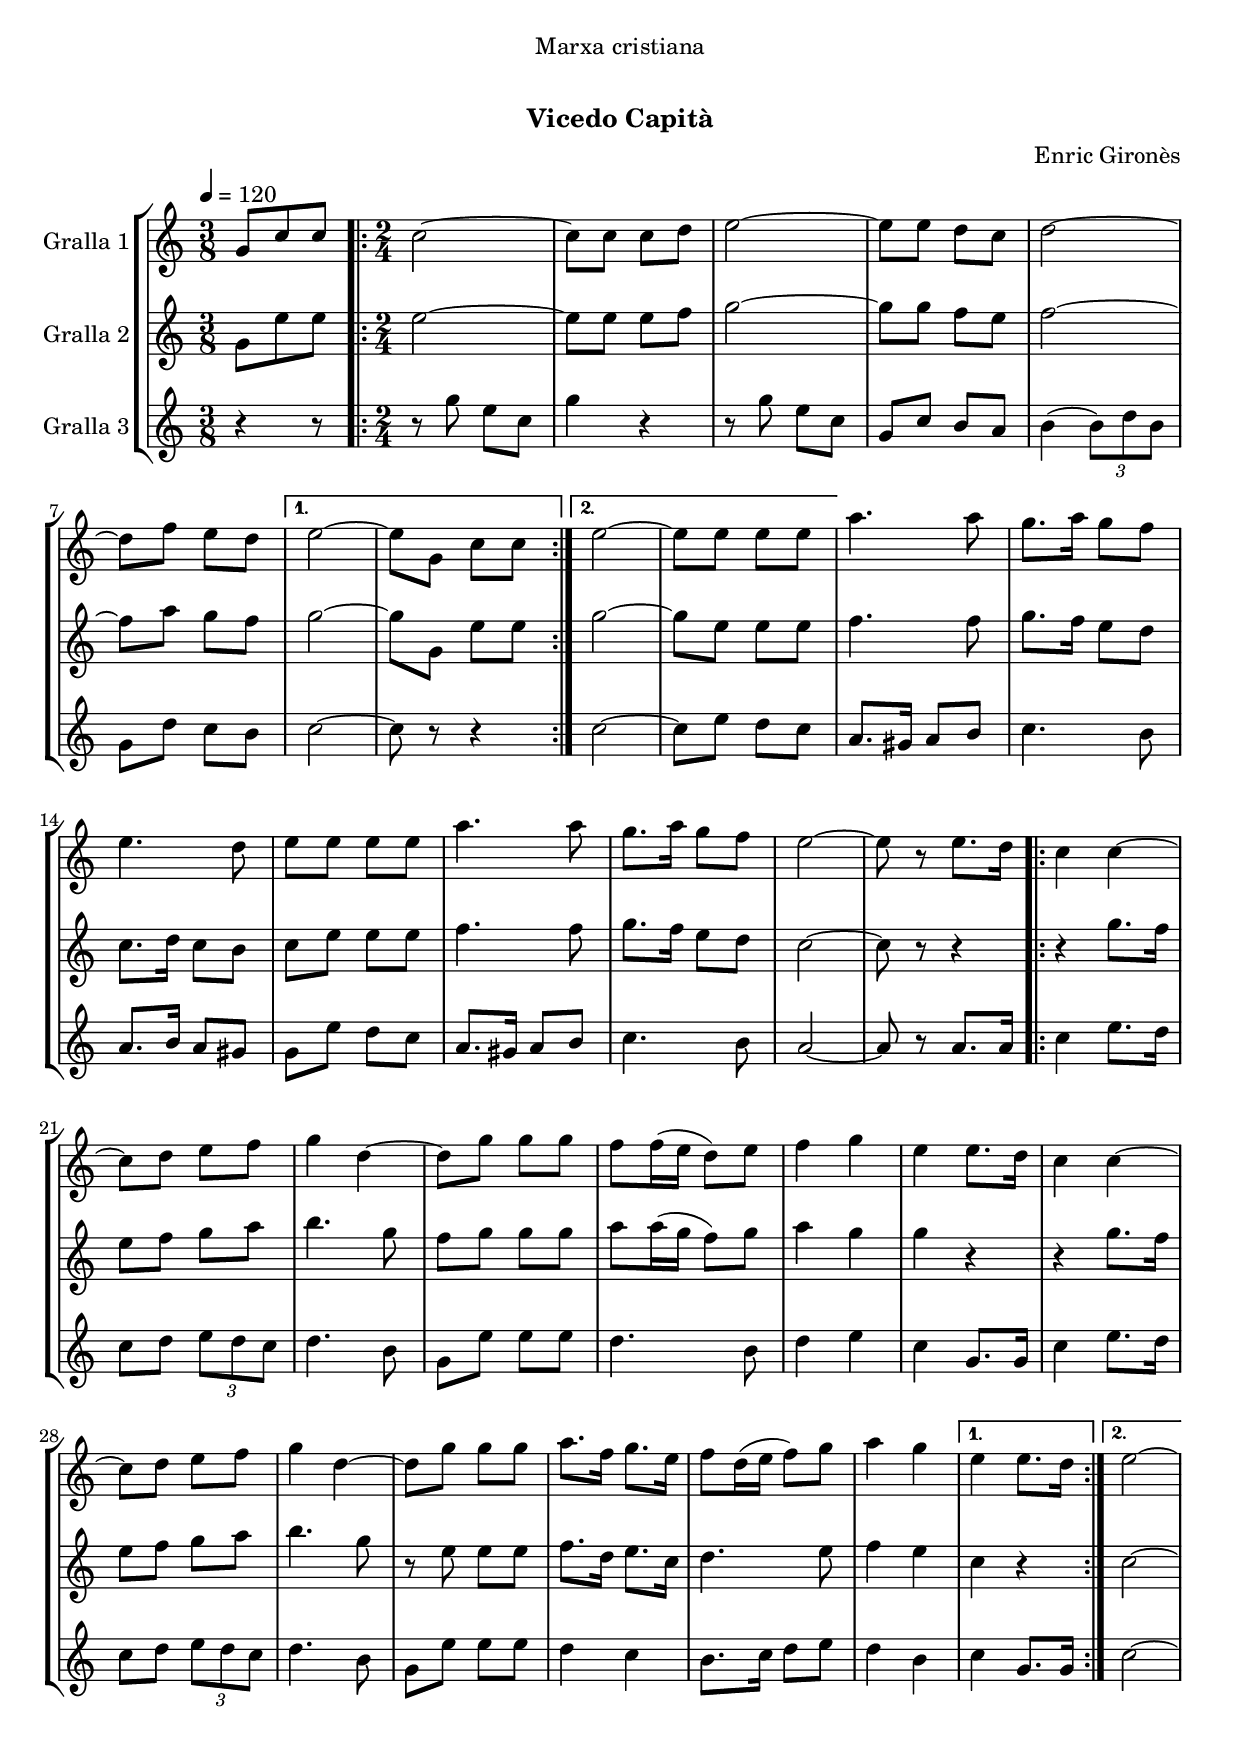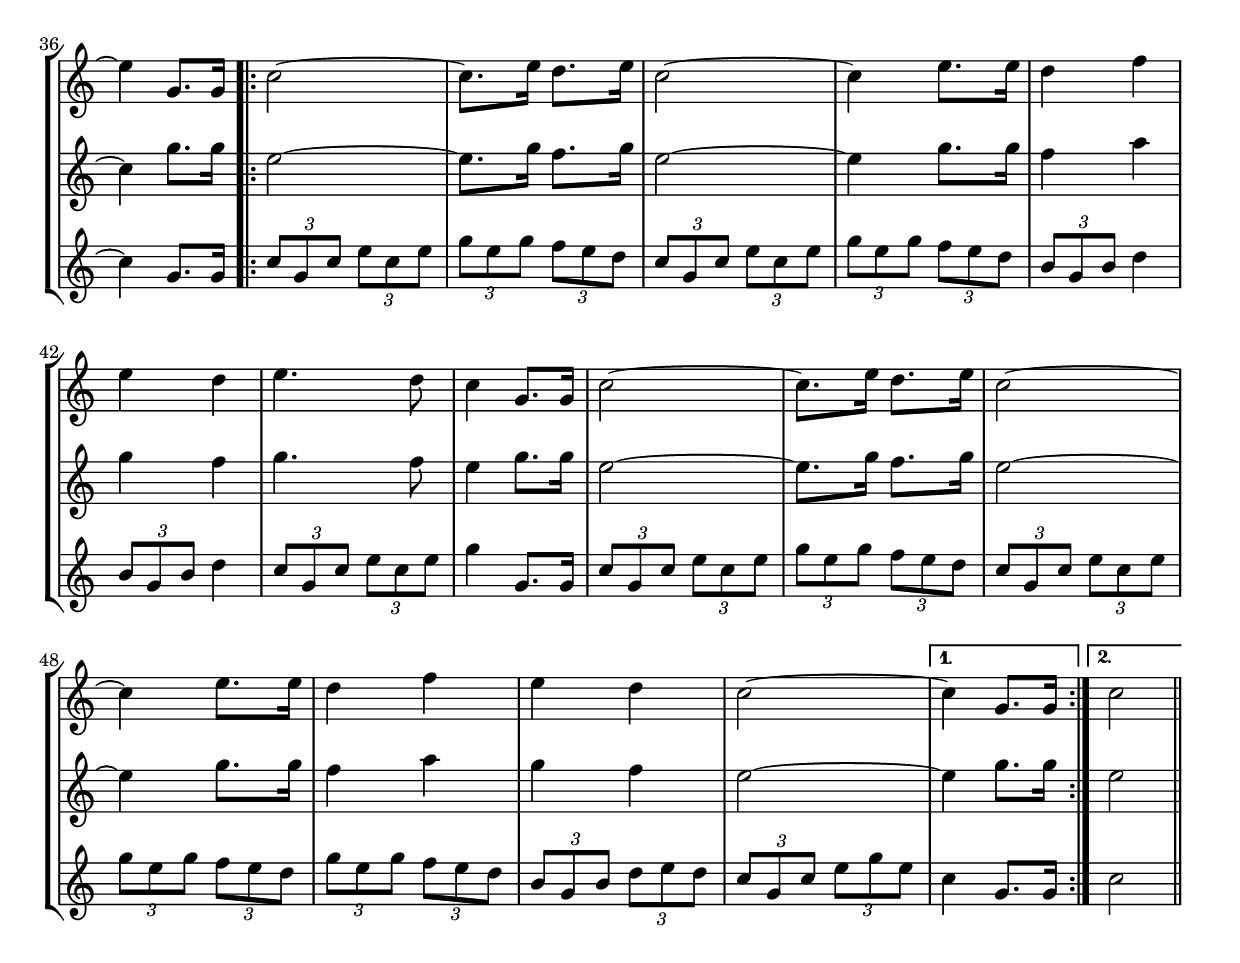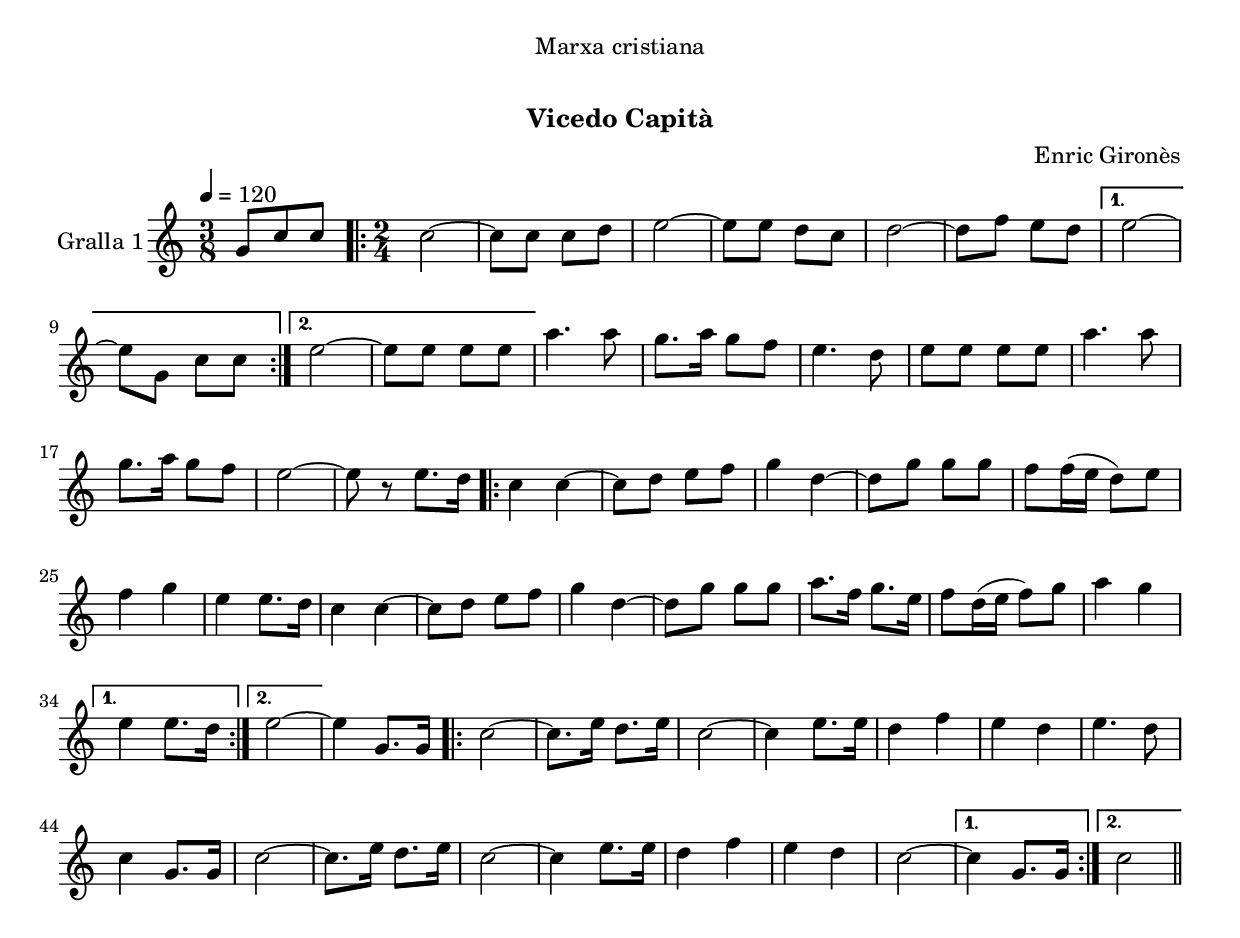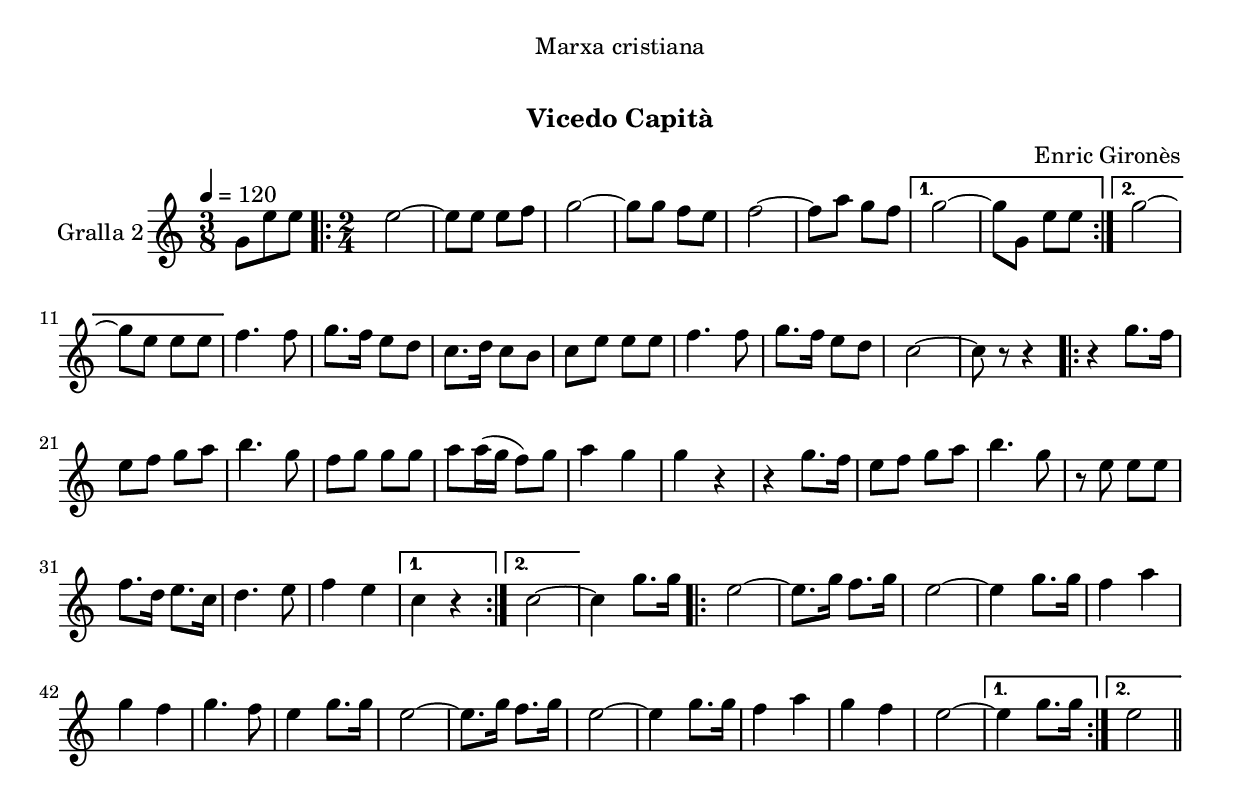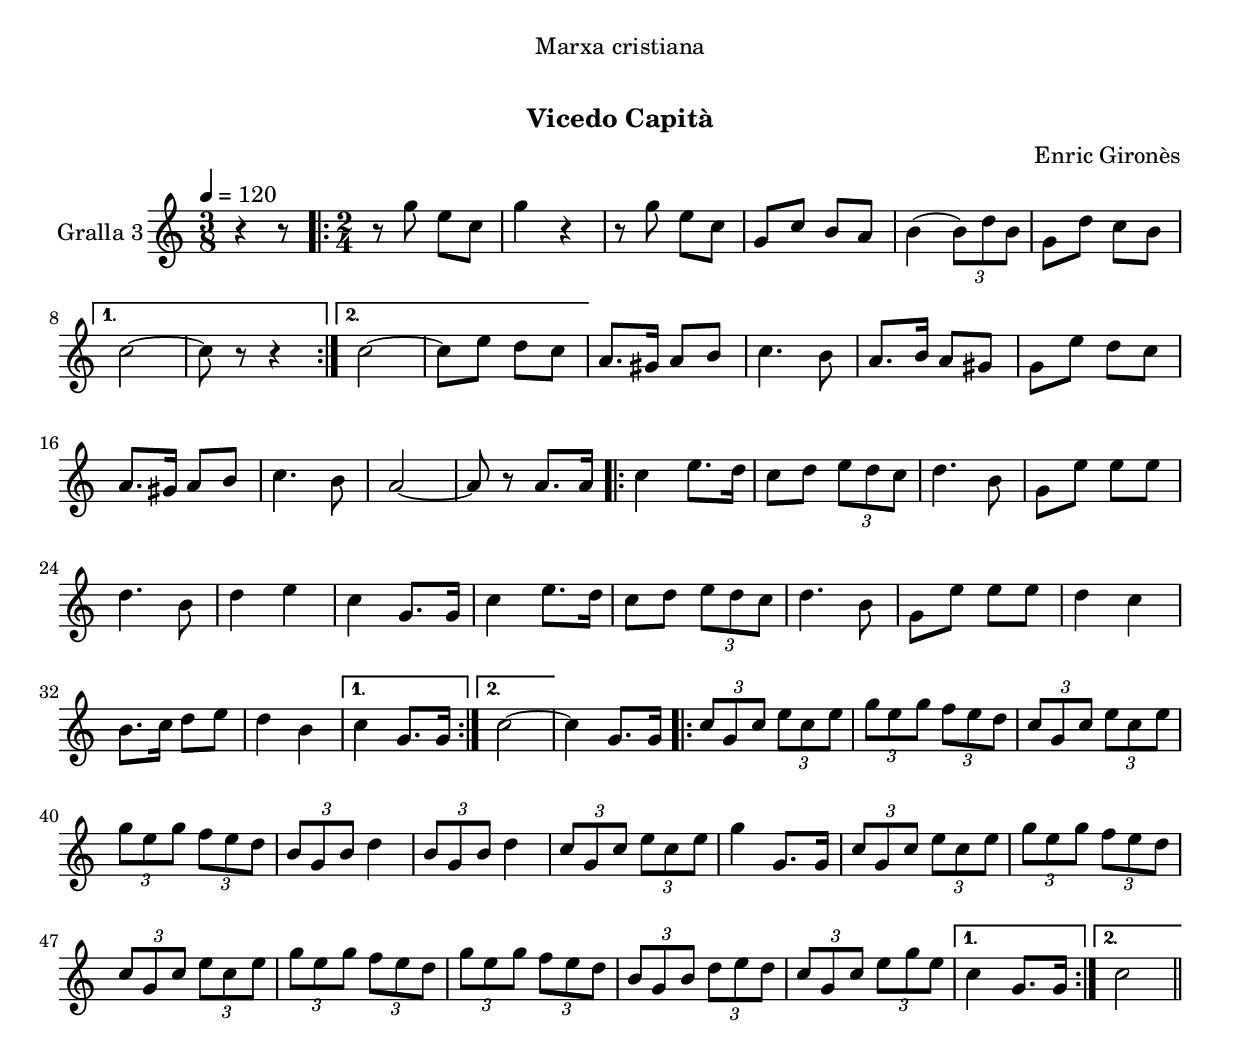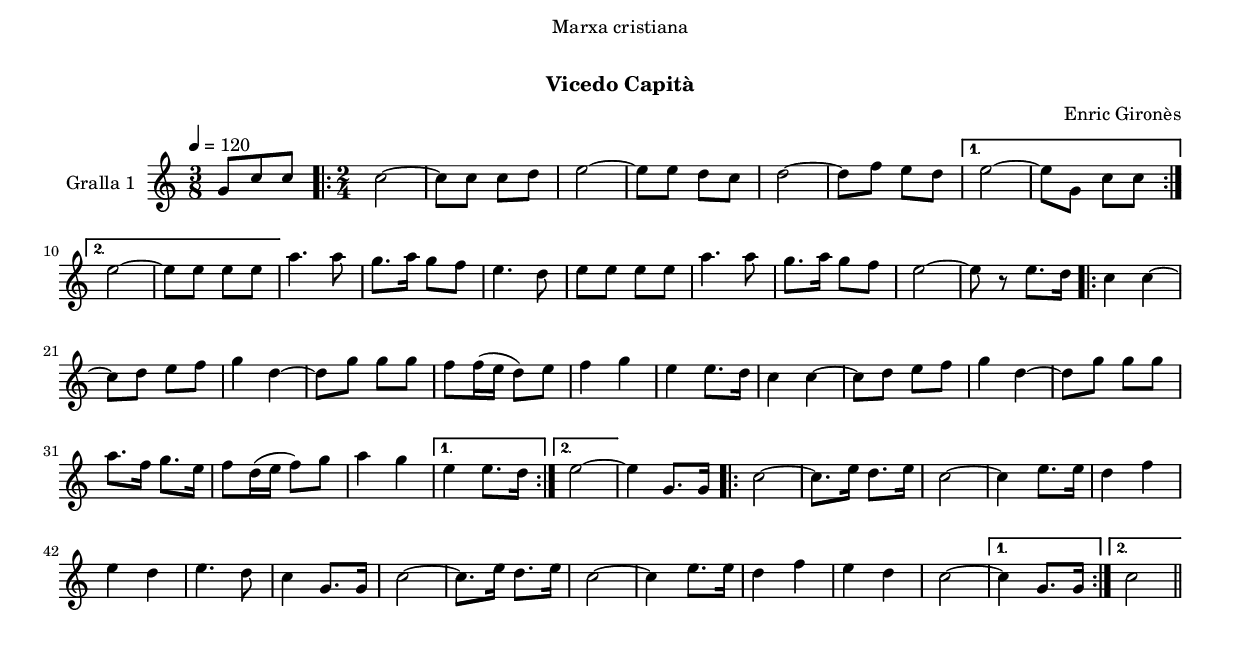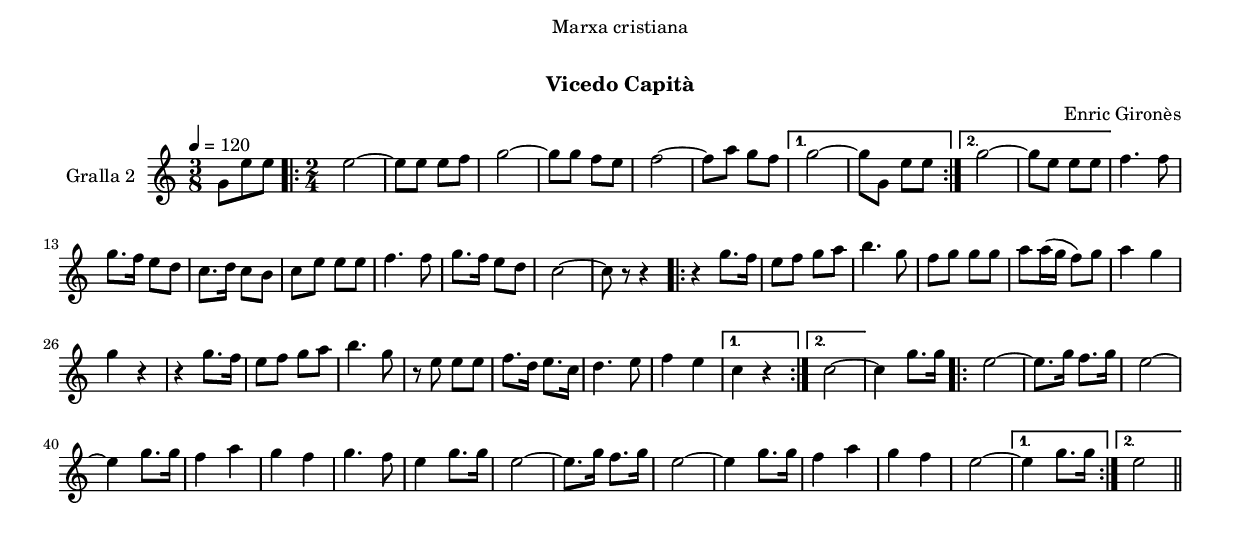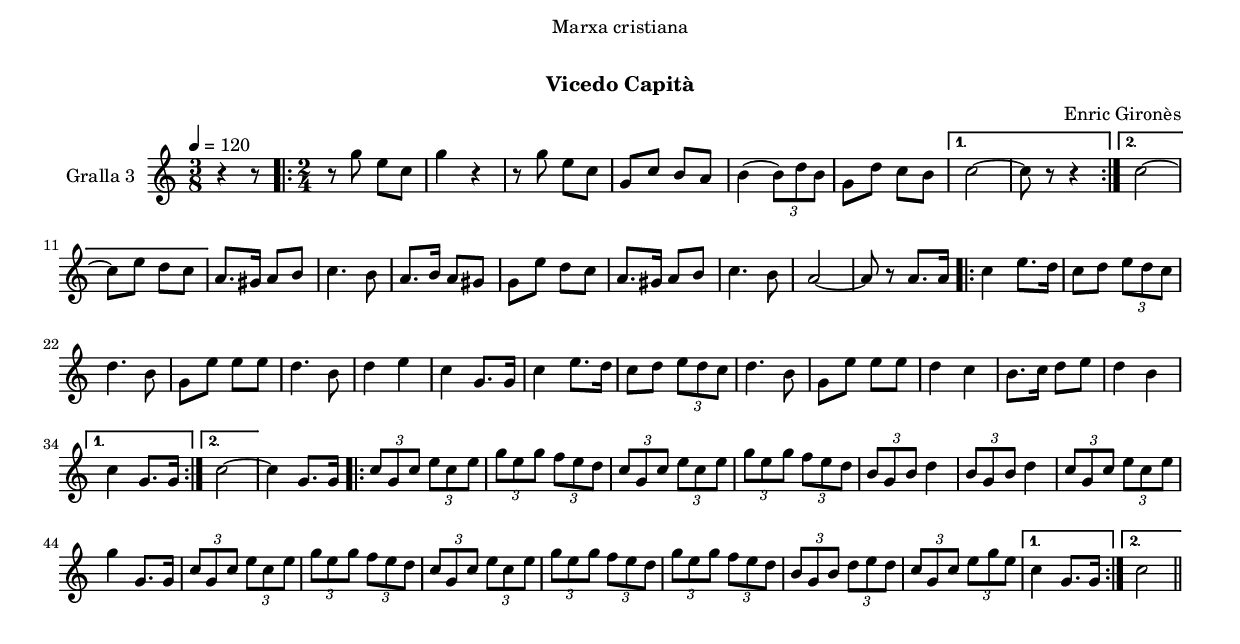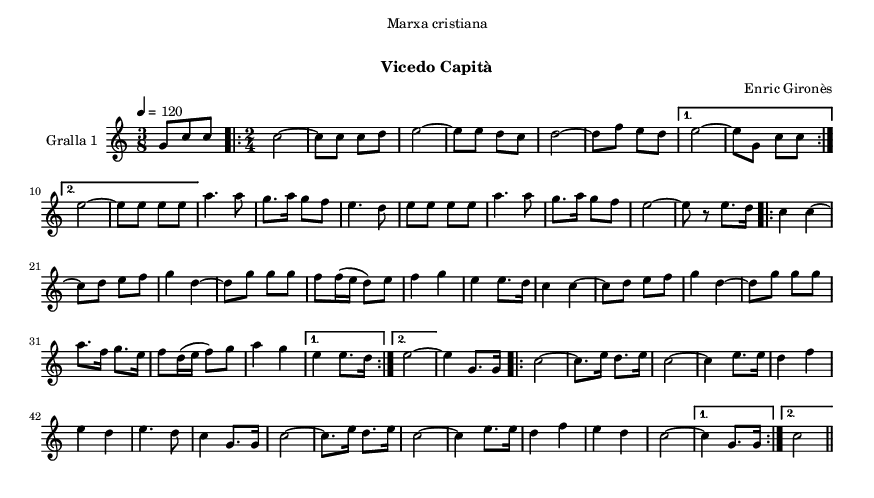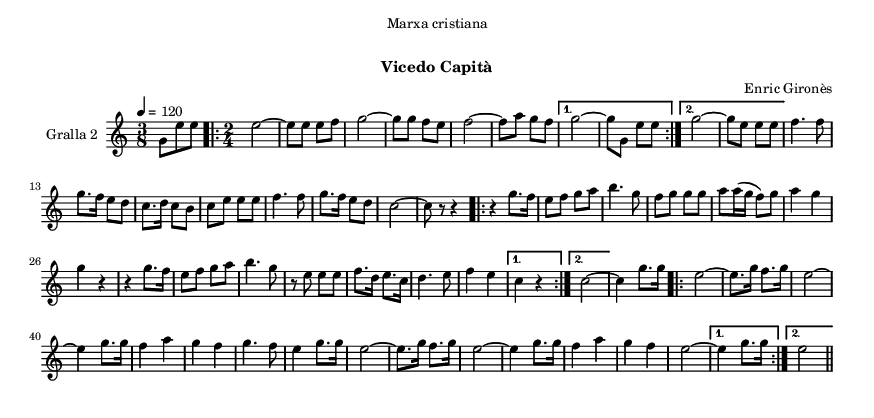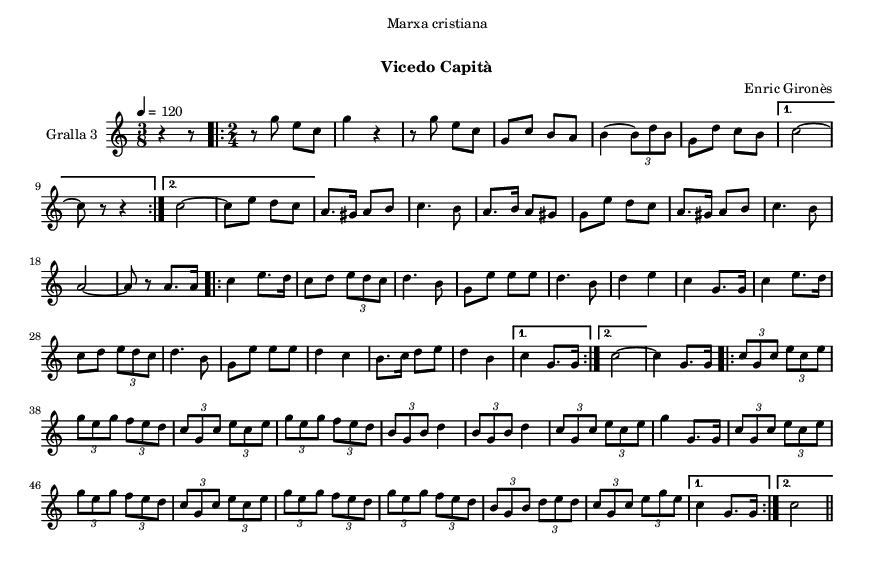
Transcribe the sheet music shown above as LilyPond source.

\version "2.16.0"

\header {
  dedication="Marxa cristiana"
  title="   "
  subtitle="Vicedo Capità"
  subsubtitle=""
  poet=""
  meter=""
  piece=""
  composer="Enric Gironès"
  arranger=""
  opus=""
  instrument=""
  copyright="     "
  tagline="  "
}

liniaroAa =
\relative g'
{
  \tempo 4=120
  \clef treble
  \key c \major
  \time 3/8
  g8 c c  |
  \time 2/4   \repeat volta 2 { c2 ~  |
  c8 c c d  |
  e2 ~  |
  %05
  e8 e d c  |
  d2 ~  |
  d8 f e d }
  \alternative { { e2 ~  |
  e8 g, c c }
  %10
  { e2 ~  |
  e8 e e e } }
  a4. a8  |
  g8. a16 g8 f  |
  e4. d8  |
  %15
  e8 e e e  |
  a4. a8  |
  g8. a16 g8 f  |
  e2 ~  |
  e8 r e8. d16  |
  %20
  \repeat volta 2 { c4 c ~  |
  c8 d e f  |
  g4 d ~  |
  d8 g g g  |
  f8 f16 ( e d8 ) e  |
  %25
  f4 g  |
  e4 e8. d16  |
  c4 c ~  |
  c8 d e f  |
  g4 d ~  |
  %30
  d8 g g g  |
  a8. f16 g8. e16  |
  f8 d16 ( e f8 ) g  |
  a4 g }
  \alternative { { e4 e8. d16 }
  %35
  { e2 ~ } }
  e4 g,8. g16  |
  \repeat volta 2 { c2 ~  |
  c8. e16 d8. e16  |
  c2 ~  |
  %40
  c4 e8. e16  |
  d4 f  |
  e4 d  |
  e4. d8  |
  c4 g8. g16  |
  %45
  c2 ~  |
  c8. e16 d8. e16  |
  c2 ~  |
  c4 e8. e16  |
  d4 f  |
  %50
  e4 d  |
  c2 ~ }
  \alternative { { c4 g8. g16 }
  { c2 } } \bar "||"
}

liniaroAb =
\relative g'
{
  \tempo 4=120
  \clef treble
  \key c \major
  \time 3/8
  g8 e' e  |
  \time 2/4   \repeat volta 2 { e2 ~  |
  e8 e e f  |
  g2 ~  |
  %05
  g8 g f e  |
  f2 ~  |
  f8 a g f }
  \alternative { { g2 ~  |
  g8 g, e' e }
  %10
  { g2 ~  |
  g8 e e e } }
  f4. f8  |
  g8. f16 e8 d  |
  c8. d16 c8 b  |
  %15
  c8 e e e  |
  f4. f8  |
  g8. f16 e8 d  |
  c2 ~  |
  c8 r r4  |
  %20
  \repeat volta 2 { r4 g'8. f16  |
  e8 f g a  |
  b4. g8  |
  f8 g g g  |
  a8 a16 ( g f8 ) g  |
  %25
  a4 g  |
  g4 r  |
  r4 g8. f16  |
  e8 f g a  |
  b4. g8  |
  %30
  r8 e e e  |
  f8. d16 e8. c16  |
  d4. e8  |
  f4 e }
  \alternative { { c4 r }
  %35
  { c2 ~ } }
  c4 g'8. g16  |
  \repeat volta 2 { e2 ~  |
  e8. g16 f8. g16  |
  e2 ~  |
  %40
  e4 g8. g16  |
  f4 a  |
  g4 f  |
  g4. f8  |
  e4 g8. g16  |
  %45
  e2 ~  |
  e8. g16 f8. g16  |
  e2 ~  |
  e4 g8. g16  |
  f4 a  |
  %50
  g4 f  |
  e2 ~ }
  \alternative { { e4 g8. g16 }
  { e2 } } \bar "||"
}

liniaroAc =
\relative g''
{
  \tempo 4=120
  \clef treble
  \key c \major
  \time 3/8
  r4 r8  |
  \time 2/4   \repeat volta 2 { r8 g e c  |
  g'4 r  |
  r8 g e c  |
  %05
  g8 c b a  |
  b4 ( \times 2/3 { b8 ) d b }  |
  g8 d' c b }
  \alternative { { c2 ~  |
  c8 r r4 }
  %10
  { c2 ~  |
  c8 e d c } }
  a8. gis16 a8 b  |
  c4. b8  |
  a8. b16 a8 gis  |
  %15
  g8 e' d c  |
  a8. gis16 a8 b  |
  c4. b8  |
  a2 ~  |
  a8 r a8. a16  |
  %20
  \repeat volta 2 { c4 e8. d16  |
  c8 d \times 2/3 { e d c }  |
  d4. b8  |
  g8 e' e e  |
  d4. b8  |
  %25
  d4 e  |
  c4 g8. g16  |
  c4 e8. d16  |
  c8 d \times 2/3 { e d c }  |
  d4. b8  |
  %30
  g8 e' e e  |
  d4 c  |
  b8. c16 d8 e  |
  d4 b }
  \alternative { { c4 g8. g16 }
  %35
  { c2 ~ } }
  c4 g8. g16  |
  \repeat volta 2 { \times 2/3 { c8 g c } \times 2/3 { e c e }  |
  \times 2/3 { g8 e g } \times 2/3 { f e d }  |
  \times 2/3 { c8 g c } \times 2/3 { e c e }  |
  %40
  \times 2/3 { g8 e g } \times 2/3 { f e d }  |
  \times 2/3 { b8 g b } d4  |
  \times 2/3 { b8 g b } d4  |
  \times 2/3 { c8 g c } \times 2/3 { e c e }  |
  g4 g,8. g16  |
  %45
  \times 2/3 { c8 g c } \times 2/3 { e c e }  |
  \times 2/3 { g8 e g } \times 2/3 { f e d }  |
  \times 2/3 { c8 g c } \times 2/3 { e c e }  |
  \times 2/3 { g8 e g } \times 2/3 { f e d }  |
  \times 2/3 { g8 e g } \times 2/3 { f e d }  |
  %50
  \times 2/3 { b8 g b } \times 2/3 { d e d }  |
  \times 2/3 { c8 g c } \times 2/3 { e g e } }
  \alternative { { c4 g8. g16 }
  { c2 } } \bar "||"
}

\book {

\paper {
  print-page-number = false
  #(set-paper-size "a4")
  #(layout-set-staff-size 20)
}

\bookpart {
  \score {
    \new StaffGroup {
      \override Score.RehearsalMark #'self-alignment-X = #LEFT
      <<
        \new Staff \with {instrumentName = #"Gralla 1" } \liniaroAa
        \new Staff \with {instrumentName = #"Gralla 2" } \liniaroAb
        \new Staff \with {instrumentName = #"Gralla 3" } \liniaroAc
      >>
    }
    \layout {}
  }\score { \unfoldRepeats
    \new StaffGroup {
      \override Score.RehearsalMark #'self-alignment-X = #LEFT
      <<
        \new Staff \with {instrumentName = #"Gralla 1" } \liniaroAa
        \new Staff \with {instrumentName = #"Gralla 2" } \liniaroAb
        \new Staff \with {instrumentName = #"Gralla 3" } \liniaroAc
      >>
    }
    \midi {}
  }
}

\bookpart {
  \header {}
  \score {
    \new StaffGroup {
      \override Score.RehearsalMark #'self-alignment-X = #LEFT
      <<
        \new Staff \with {instrumentName = #"Gralla 1" } \liniaroAa
      >>
    }
    \layout {}
  }\score { \unfoldRepeats
    \new StaffGroup {
      \override Score.RehearsalMark #'self-alignment-X = #LEFT
      <<
        \new Staff \with {instrumentName = #"Gralla 1" } \liniaroAa
      >>
    }
    \midi {}
  }
}

\bookpart {
  \header {}
  \score {
    \new StaffGroup {
      \override Score.RehearsalMark #'self-alignment-X = #LEFT
      <<
        \new Staff \with {instrumentName = #"Gralla 2" } \liniaroAb
      >>
    }
    \layout {}
  }\score { \unfoldRepeats
    \new StaffGroup {
      \override Score.RehearsalMark #'self-alignment-X = #LEFT
      <<
        \new Staff \with {instrumentName = #"Gralla 2" } \liniaroAb
      >>
    }
    \midi {}
  }
}

\bookpart {
  \header {}
  \score {
    \new StaffGroup {
      \override Score.RehearsalMark #'self-alignment-X = #LEFT
      <<
        \new Staff \with {instrumentName = #"Gralla 3" } \liniaroAc
      >>
    }
    \layout {}
  }\score { \unfoldRepeats
    \new StaffGroup {
      \override Score.RehearsalMark #'self-alignment-X = #LEFT
      <<
        \new Staff \with {instrumentName = #"Gralla 3" } \liniaroAc
      >>
    }
    \midi {}
  }
}

}

\book {

\paper {
  print-page-number = false
  #(set-paper-size "a5landscape")
  #(layout-set-staff-size 16)
  #(define output-suffix "a5")
}

\bookpart {
  \header {}
  \score {
    \new StaffGroup {
      \override Score.RehearsalMark #'self-alignment-X = #LEFT
      <<
        \new Staff \with {instrumentName = #"Gralla 1" } \liniaroAa
      >>
    }
    \layout {}
  }
}

\bookpart {
  \header {}
  \score {
    \new StaffGroup {
      \override Score.RehearsalMark #'self-alignment-X = #LEFT
      <<
        \new Staff \with {instrumentName = #"Gralla 2" } \liniaroAb
      >>
    }
    \layout {}
  }
}

\bookpart {
  \header {}
  \score {
    \new StaffGroup {
      \override Score.RehearsalMark #'self-alignment-X = #LEFT
      <<
        \new Staff \with {instrumentName = #"Gralla 3" } \liniaroAc
      >>
    }
    \layout {}
  }
}

}

\book {

\paper {
  print-page-number = false
  #(set-paper-size "a6landscape")
  #(layout-set-staff-size 12)
  #(define output-suffix "a6")
}

\bookpart {
  \header {}
  \score {
    \new StaffGroup {
      \override Score.RehearsalMark #'self-alignment-X = #LEFT
      <<
        \new Staff \with {instrumentName = #"Gralla 1" } \liniaroAa
      >>
    }
    \layout {}
  }
}

\bookpart {
  \header {}
  \score {
    \new StaffGroup {
      \override Score.RehearsalMark #'self-alignment-X = #LEFT
      <<
        \new Staff \with {instrumentName = #"Gralla 2" } \liniaroAb
      >>
    }
    \layout {}
  }
}

\bookpart {
  \header {}
  \score {
    \new StaffGroup {
      \override Score.RehearsalMark #'self-alignment-X = #LEFT
      <<
        \new Staff \with {instrumentName = #"Gralla 3" } \liniaroAc
      >>
    }
    \layout {}
  }
}

}

